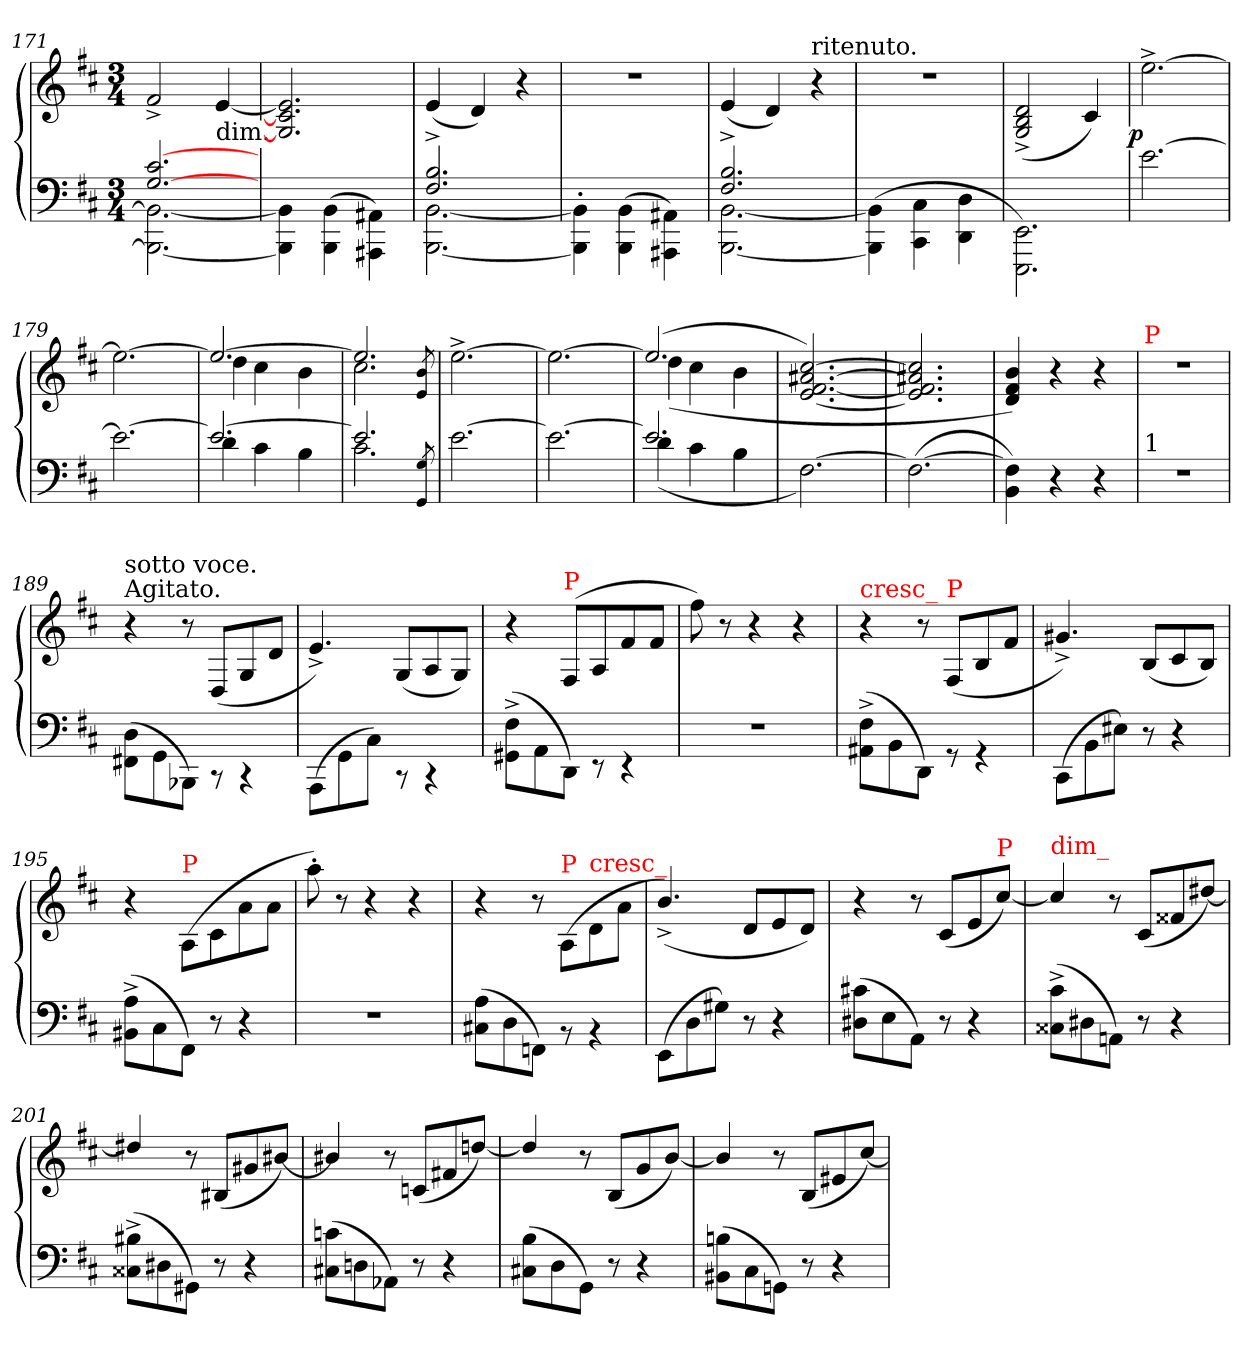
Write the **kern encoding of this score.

**kern	**kern	**dynam
*part1	*part1	*part1
*staff2	*staff1	*staff1/2
*clefF4	*clefG2	*
*k[f#c#]	*k[f#c#]	*
*M3/4	*M3/4	*
=171	=171	=171
*^	*	*
[2.c# [2.G	2.BB_ 2.BBB_	2f#^>	.
!	!	!LO:TX:c:t=dim.	!
.	.	[4e	.
*v	*v	*	*
=172	=172	=172
4BB]\ 4BBB]\	2.e]/ 2.c#]/ 2.G]/	.
(4BB\ 4BBB\	.	.
4AA#X\ 4AAA#X\)	.	.
=173	=173	=173
*^	*	*
2.B^ 2.F#^	[2.BB [2.BBB	(4e	.
.	.	4d)	.
.	.	4r	.
*v	*v	*	*
=174	=174	=174
4BB]'\ 4BBB]'\	2.rdd	.
(>4BB\ 4BBB\	.	.
4AA#X\ 4AAA#X\)	.	.
=175	=175	=175
*^	*	*
2.B^ 2.F#^	[2.BB [2.BBB	(4e	.
.	.	4d)	.
!	!	!LO:TX:a:t=ritenuto.	!
.	.	4r	.
*v	*v	*	*
=176	=176	=176
(4BB]\ 4BBB]\	2.rdd	.
4C#\ 4CC#\	.	.
4D\ 4DD\	.	.
=177	=177	=177
2.EE\ 2.EEE\)	(>2d^>/ 2B^>/ 2G^>/	.
.	4c#)	.
=178	=178	=178
!	!	!LO:DY:rj
[2.e	[2.ee^<	p
=179	=179	=179
2.e_	2.ee_	.
=180	=180	=180
!LO:N:vis=2	!LO:N:vis=2	!
*^	*^	*
2.e_	4d	2.ee_	4dd	.
.	4c#	.	4cc#	.
.	4B	.	4b	.
=181	=181	=181	=181	=181
2.e]	2.c#	2.ee]	2.cc#	.
*v	*v	*	*	*
*	*v	*v	*
8qG/ 8qGG/	8qb/ 8qe/	.
=182	=182	=182
[2.e	[2.ee^<	.
=183	=183	=183
2.e_	2.ee_	.
=184	=184	=184
!LO:N:vis=2	!LO:N:vis=2	!
*^	*^	*
2.e]	(>4d	(2.ee]	(>4dd	.
.	4c#	.	4cc#	.
.	4B	.	4b	.
*v	*v	*	*	*
*	*v	*v	*
=185	=185	=185
[2.F#)	[2.cc# [2.a#X [2.f# [2.e)	.
=186	=186	=186
(<2.F#_	2.cc#] 2.a#X] 2.f#] 2.e]	.
=187	=187	=187
4F#] 4BB)	4b 4f# 4d)	.
4r	4r	.
4r	4r	.
=188	=188	=188
!	!LO:TX:a:color=red:t=P	!
!LO:TX:a:t=1	!	!
2.rF	2.rdd	.
=189	=189	=189
!	!LO:TX:a:t=Agitato.	!
!	!LO:TX:a:t=sotto voce.	!
(8D\ 8FF#X\L	4r	.
8GG\	.	.
8BBB-X\J)	8r	.
8rCC	(8D/L	.
4rCC	8G/	.
.	8d/J	.
=190	=190	=190
(8AAA\L	4.e^>)	.
8GG\	.	.
8C#\J)	.	.
8rCC	(8G/L	.
4rCC	8A/	.
.	8G/J)	.
=191	=191	=191
(8F#^<\ 8GG#X^<\L	4r	.
8AA\	.	.
!	!LO:TX:a:color=red:t=P	!
8DD\J)	(>8F#/L	.
8rEE	8A/	.
4rEE	8f#\	.
.	8f#\J	.
=192	=192	=192
2.rF	8ff#)	.
.	8r	.
.	4r	.
.	4r	.
=193	=193	=193
!	!LO:TX:a:color=red:t=cresc_	!
(>8F#^<\ 8AA#X^<\L	4r	.
8BB\	.	.
8DD\J)	8r	.
!	!LO:TX:a:color=red:t=P	!
8rGG	(<8F#/L	.
4rGG	8B/	.
.	8f#\J	.
=194	=194	=194
(>8CC#\L	4.g#X^>)	.
8BB\	.	.
8E#X\J)	.	.
8r	(8B/L	.
4r	8c#/	.
.	8B/J)	.
=195	=195	=195
(8A^<\ 8BB#X^<\L	4r	.
8C#\	.	.
!	!LO:TX:a:color=red:t=P	!
8FF#\J)	(>8A/L	.
8r	8c#\	.
4r	8a\	.
.	8a\J	.
=196	=196	=196
2.rF	8aa'>)	.
.	8r	.
.	4r	.
.	4r	.
=197	=197	=197
(8A\ 8C#X\L	4r	.
8D\	.	.
8FFn\J)	8r	.
!	!LO:TX:a:color=red:t=P	!
8rBB	(<8A/L	.
!	!LO:TX:a:color=red:t=cresc_	!
4rBB	8d\	.
.	8a\J	.
=198	=198	=198
(8EE\L	(4.b^>/)	.
8D\	.	.
8G#X\J)	.	.
8r	8dL	.
4r	8e	.
.	8dJ)	.
=199	=199	=199
(>8c#X 8D#XL	4r	.
8E	.	.
8AAJ)	8r	.
8r	(8c#L	.
4r	8e	.
!	!LO:TX:a:color=red:t=P	!
.	[8cc#J)	.
=200	=200	=200
!	!LO:TX:a:color=red:t=dim_	!
(8c#^<\ 8C##X^<\L	4cc#/]	.
8D#X\	.	.
8AAn\J)	8r	.
8r	(8c#L	.
4r	8f##X	.
.	[8dd#XJ)	.
=201	=201	=201
(8B#X^<\ 8C##X^<\L	4dd#X/]	.
8D#X\	.	.
8GG#X\J)	8r	.
8r	(<8B#XL	.
4r	8g#X	.
.	[8b#XJ)	.
=202	=202	=202
(>8cn\ 8C#X\L	4b#X/]	.
8Dn\	.	.
8AA-X\J)	8r	.
8r	(8cnL	.
4r	8f#X	.
.	[8ddnJ)	.
=203	=203	=203
(8B\ 8C#X\L	4dd/]	.
8D\	.	.
8GG\J)	8r	.
8r	(<8BL	.
4r	8g	.
.	[8bJ)	.
=204	=204	=204
(8Bn\ 8BB#X\L	4b/]	.
8C#\	.	.
8GGn\J)	8r	.
8r	(8BL	.
4r	8e#X	.
.	[8cc#J)	.
=	=	=
*-	*-	*-
